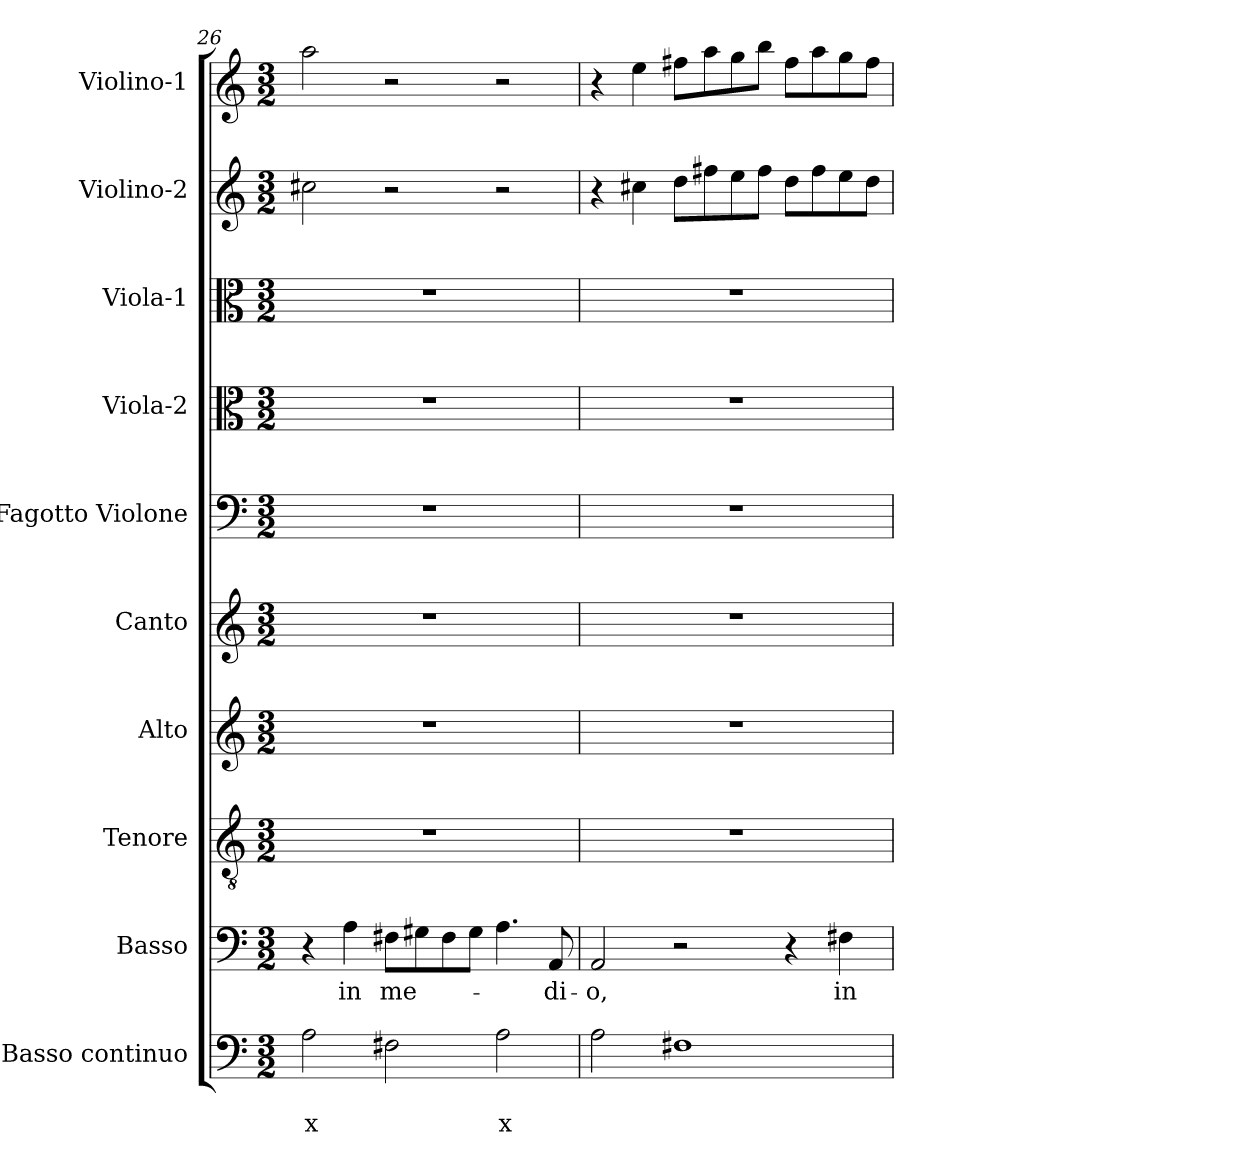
**kern	**text	**text	**kern	**text	**kern	**kern	**kern	**kern	**kern	**kern	**kern	**kern
*part10	*part10	*part10	*part9	*part9	*part8	*part7	*part6	*part5	*part4	*part3	*part2	*part1
*staff10	*staff10	*staff10	*staff9	*staff9	*staff8	*staff7	*staff6	*staff5	*staff4	*staff3	*staff2	*staff1
*I"Basso continuo	*	*	*I"Basso	*	*I"Tenore	*I"Alto	*I"Canto	*I"Fagotto Violone	*I"Viola-2	*I"Viola-1	*I"Violino-2	*I"Violino-1
*I'BC	*	*	*I'B	*	*I'T	*I'A	*I'C	*I'Fg	*I'Va2	*I'Va1	*I'Vi2	*I'Vi1
!!LO:LB:g=z
*clefF4	*	*	*clefF4	*	*clefGv2	*clefG2	*clefG2	*clefF4	*clefC3	*clefC3	*clefG2	*clefG2
*k[]	*	*	*k[]	*	*k[]	*k[]	*k[]	*k[]	*k[]	*k[]	*k[]	*k[]
*C:	*	*	*C:	*	*C:	*C:	*C:	*C:	*C:	*C:	*C:	*C:
*M3/2	*	*	*M3/2	*	*M3/2	*M3/2	*M3/2	*M3/2	*M3/2	*M3/2	*M3/2	*M3/2
=26	=26	=26	=26	=26	=26	=26	=26	=26	=26	=26	=26	=26
!	!	!LO:LY:b	!	!	!	!	!	!	!	!	!	!
2A\	.	x	4r	.	1.r	1.r	1.r	1.r	1.r	1.r	2cc#X\	2aa\
!	!	!	!	!LO:LY:b	!	!	!	!	!	!	!	!
.	.	.	4A\	in	.	.	.	.	.	.	.	.
!	!	!	!	!LO:LY:b	!	!	!	!	!	!	!	!
2F#X\	.	.	8F#X\L	me-	.	.	.	.	.	.	2r	2r
.	.	.	8G#X\	.	.	.	.	.	.	.	.	.
.	.	.	8F#\	.	.	.	.	.	.	.	.	.
.	.	.	8G#\J	.	.	.	.	.	.	.	.	.
!	!	!LO:LY:b	!	!	!	!	!	!	!	!	!	!
2A\	.	x	4.A\	.	.	.	.	.	.	.	2r	2r
!	!	!	!	!LO:LY:b	!	!	!	!	!	!	!	!
.	.	.	8AA/	-di-	.	.	.	.	.	.	.	.
=27	=27	=27	=27	=27	=27	=27	=27	=27	=27	=27	=27	=27
!	!	!	!	!LO:LY:b	!	!	!	!	!	!	!	!
2A\	.	.	2AA/	-o,	1.r	1.r	1.r	1.r	1.r	1.r	4r	4r
.	.	.	.	.	.	.	.	.	.	.	4cc#X\	4ee\
1F#X	.	.	2r	.	.	.	.	.	.	.	8dd\L	8ff#X\L
.	.	.	.	.	.	.	.	.	.	.	8ff#X\	8aa\
.	.	.	.	.	.	.	.	.	.	.	8ee\	8gg\
.	.	.	.	.	.	.	.	.	.	.	8ff#\J	8bb\J
.	.	.	4r	.	.	.	.	.	.	.	8dd\L	8ff#\L
.	.	.	.	.	.	.	.	.	.	.	8ff#\	8aa\
!	!	!	!	!LO:LY:b	!	!	!	!	!	!	!	!
.	.	.	4F#X\	in	.	.	.	.	.	.	8ee\	8gg\
.	.	.	.	.	.	.	.	.	.	.	8dd\J	8ff#\J
=	=	=	=	=	=	=	=	=	=	=	=	=
*-	*-	*-	*-	*-	*-	*-	*-	*-	*-	*-	*-	*-
